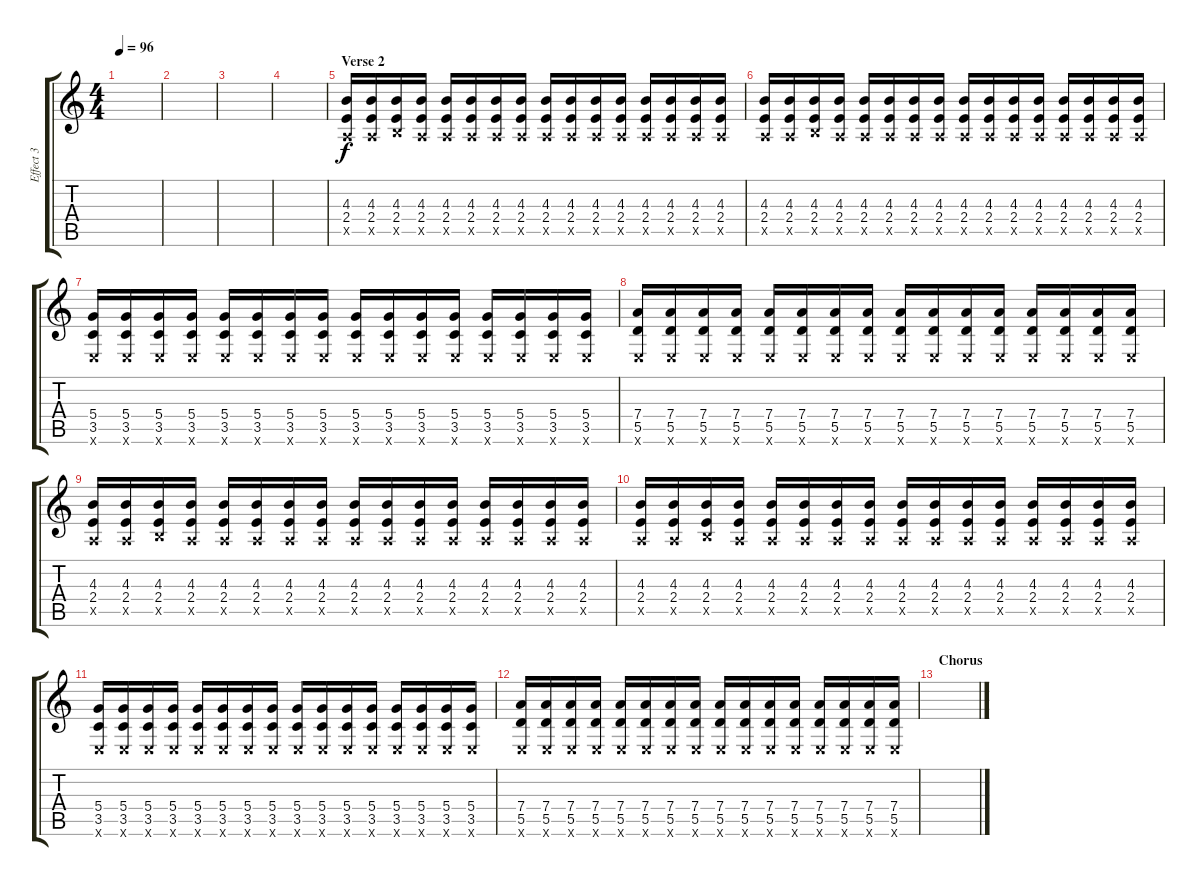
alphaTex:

\track ("Effect 3" "Effect 3") {instrument distortionguitar}
\staff {score tabs}
\tuning (E4 B3 G3 D3 A2 E2) {hide}
\ts (4 4)
\tempo 96
\clef g2
\ks c
|
|
|
|
\section ("" "Verse 2")
(4.3 2.4 0.5{x}).16{dy f volume 5 instrument distortionguitar} (4.3 2.4 0.5{x}).16 (4.3 2.4 2.5{x}).16 (4.3 2.4 0.5{x}).16 (4.3 2.4 0.5{x}).16 (4.3 2.4 0.5{x}).16 (4.3 2.4 0.5{x}).16 (4.3 2.4 0.5{x}).16 (4.3 2.4 0.5{x}).16 (4.3 2.4 0.5{x}).16 (4.3 2.4 0.5{x}).16 (4.3 2.4 0.5{x}).16 (4.3 2.4 0.5{x}).16 (4.3 2.4 0.5{x}).16 (4.3 2.4 0.5{x}).16 (4.3 2.4 0.5{x}).16 |
(4.3 2.4 0.5{x}).16 (4.3 2.4 0.5{x}).16 (4.3 2.4 2.5{x}).16 (4.3 2.4 0.5{x}).16 (4.3 2.4 0.5{x}).16 (4.3 2.4 0.5{x}).16 (4.3 2.4 0.5{x}).16 (4.3 2.4 0.5{x}).16 (4.3 2.4 0.5{x}).16 (4.3 2.4 0.5{x}).16 (4.3 2.4 0.5{x}).16 (4.3 2.4 0.5{x}).16 (4.3 2.4 0.5{x}).16 (4.3 2.4 0.5{x}).16 (4.3 2.4 0.5{x}).16 (4.3 2.4 0.5{x}).16 |
(5.4 3.5 0.6{x}).16 (5.4 3.5 0.6{x}).16 (5.4 3.5 0.6{x}).16 (5.4 3.5 0.6{x}).16 (5.4 3.5 0.6{x}).16 (5.4 3.5 0.6{x}).16 (5.4 3.5 0.6{x}).16 (5.4 3.5 0.6{x}).16 (5.4 3.5 0.6{x}).16 (5.4 3.5 0.6{x}).16 (5.4 3.5 0.6{x}).16 (5.4 3.5 0.6{x}).16 (5.4 3.5 0.6{x}).16 (5.4 3.5 0.6{x}).16 (5.4 3.5 0.6{x}).16 (5.4 3.5 0.6{x}).16 |
(7.4 5.5 0.6{x}).16 (7.4 5.5 0.6{x}).16 (7.4 5.5 0.6{x}).16 (7.4 5.5 0.6{x}).16 (7.4 5.5 0.6{x}).16 (7.4 5.5 0.6{x}).16 (7.4 5.5 0.6{x}).16 (7.4 5.5 0.6{x}).16 (7.4 5.5 0.6{x}).16 (7.4 5.5 0.6{x}).16 (7.4 5.5 0.6{x}).16 (7.4 5.5 0.6{x}).16 (7.4 5.5 0.6{x}).16 (7.4 5.5 0.6{x}).16 (7.4 5.5 0.6{x}).16 (7.4 5.5 0.6{x}).16 |
(4.3 2.4 0.5{x}).16 (4.3 2.4 0.5{x}).16 (4.3 2.4 2.5{x}).16 (4.3 2.4 0.5{x}).16 (4.3 2.4 0.5{x}).16 (4.3 2.4 0.5{x}).16 (4.3 2.4 0.5{x}).16 (4.3 2.4 0.5{x}).16 (4.3 2.4 0.5{x}).16 (4.3 2.4 0.5{x}).16 (4.3 2.4 0.5{x}).16 (4.3 2.4 0.5{x}).16 (4.3 2.4 0.5{x}).16 (4.3 2.4 0.5{x}).16 (4.3 2.4 0.5{x}).16 (4.3 2.4 0.5{x}).16 |
(4.3 2.4 0.5{x}).16 (4.3 2.4 0.5{x}).16 (4.3 2.4 2.5{x}).16 (4.3 2.4 0.5{x}).16 (4.3 2.4 0.5{x}).16 (4.3 2.4 0.5{x}).16 (4.3 2.4 0.5{x}).16 (4.3 2.4 0.5{x}).16 (4.3 2.4 0.5{x}).16 (4.3 2.4 0.5{x}).16 (4.3 2.4 0.5{x}).16 (4.3 2.4 0.5{x}).16 (4.3 2.4 0.5{x}).16 (4.3 2.4 0.5{x}).16 (4.3 2.4 0.5{x}).16 (4.3 2.4 0.5{x}).16 |
(5.4 3.5 0.6{x}).16 (5.4 3.5 0.6{x}).16 (5.4 3.5 0.6{x}).16 (5.4 3.5 0.6{x}).16 (5.4 3.5 0.6{x}).16 (5.4 3.5 0.6{x}).16 (5.4 3.5 0.6{x}).16 (5.4 3.5 0.6{x}).16 (5.4 3.5 0.6{x}).16 (5.4 3.5 0.6{x}).16 (5.4 3.5 0.6{x}).16 (5.4 3.5 0.6{x}).16 (5.4 3.5 0.6{x}).16 (5.4 3.5 0.6{x}).16 (5.4 3.5 0.6{x}).16 (5.4 3.5 0.6{x}).16 |
(7.4 5.5 0.6{x}).16 (7.4 5.5 0.6{x}).16 (7.4 5.5 0.6{x}).16 (7.4 5.5 0.6{x}).16 (7.4 5.5 0.6{x}).16{volume 16 instrument distortionguitar} (7.4 5.5 0.6{x}).16 (7.4 5.5 0.6{x}).16 (7.4 5.5 0.6{x}).16 (7.4 5.5 0.6{x}).16 (7.4 5.5 0.6{x}).16 (7.4 5.5 0.6{x}).16 (7.4 5.5 0.6{x}).16 (7.4 5.5 0.6{x}).16 (7.4 5.5 0.6{x}).16 (7.4 5.5 0.6{x}).16 (7.4 5.5 0.6{x}).16 |
\section ("" "Chorus")
